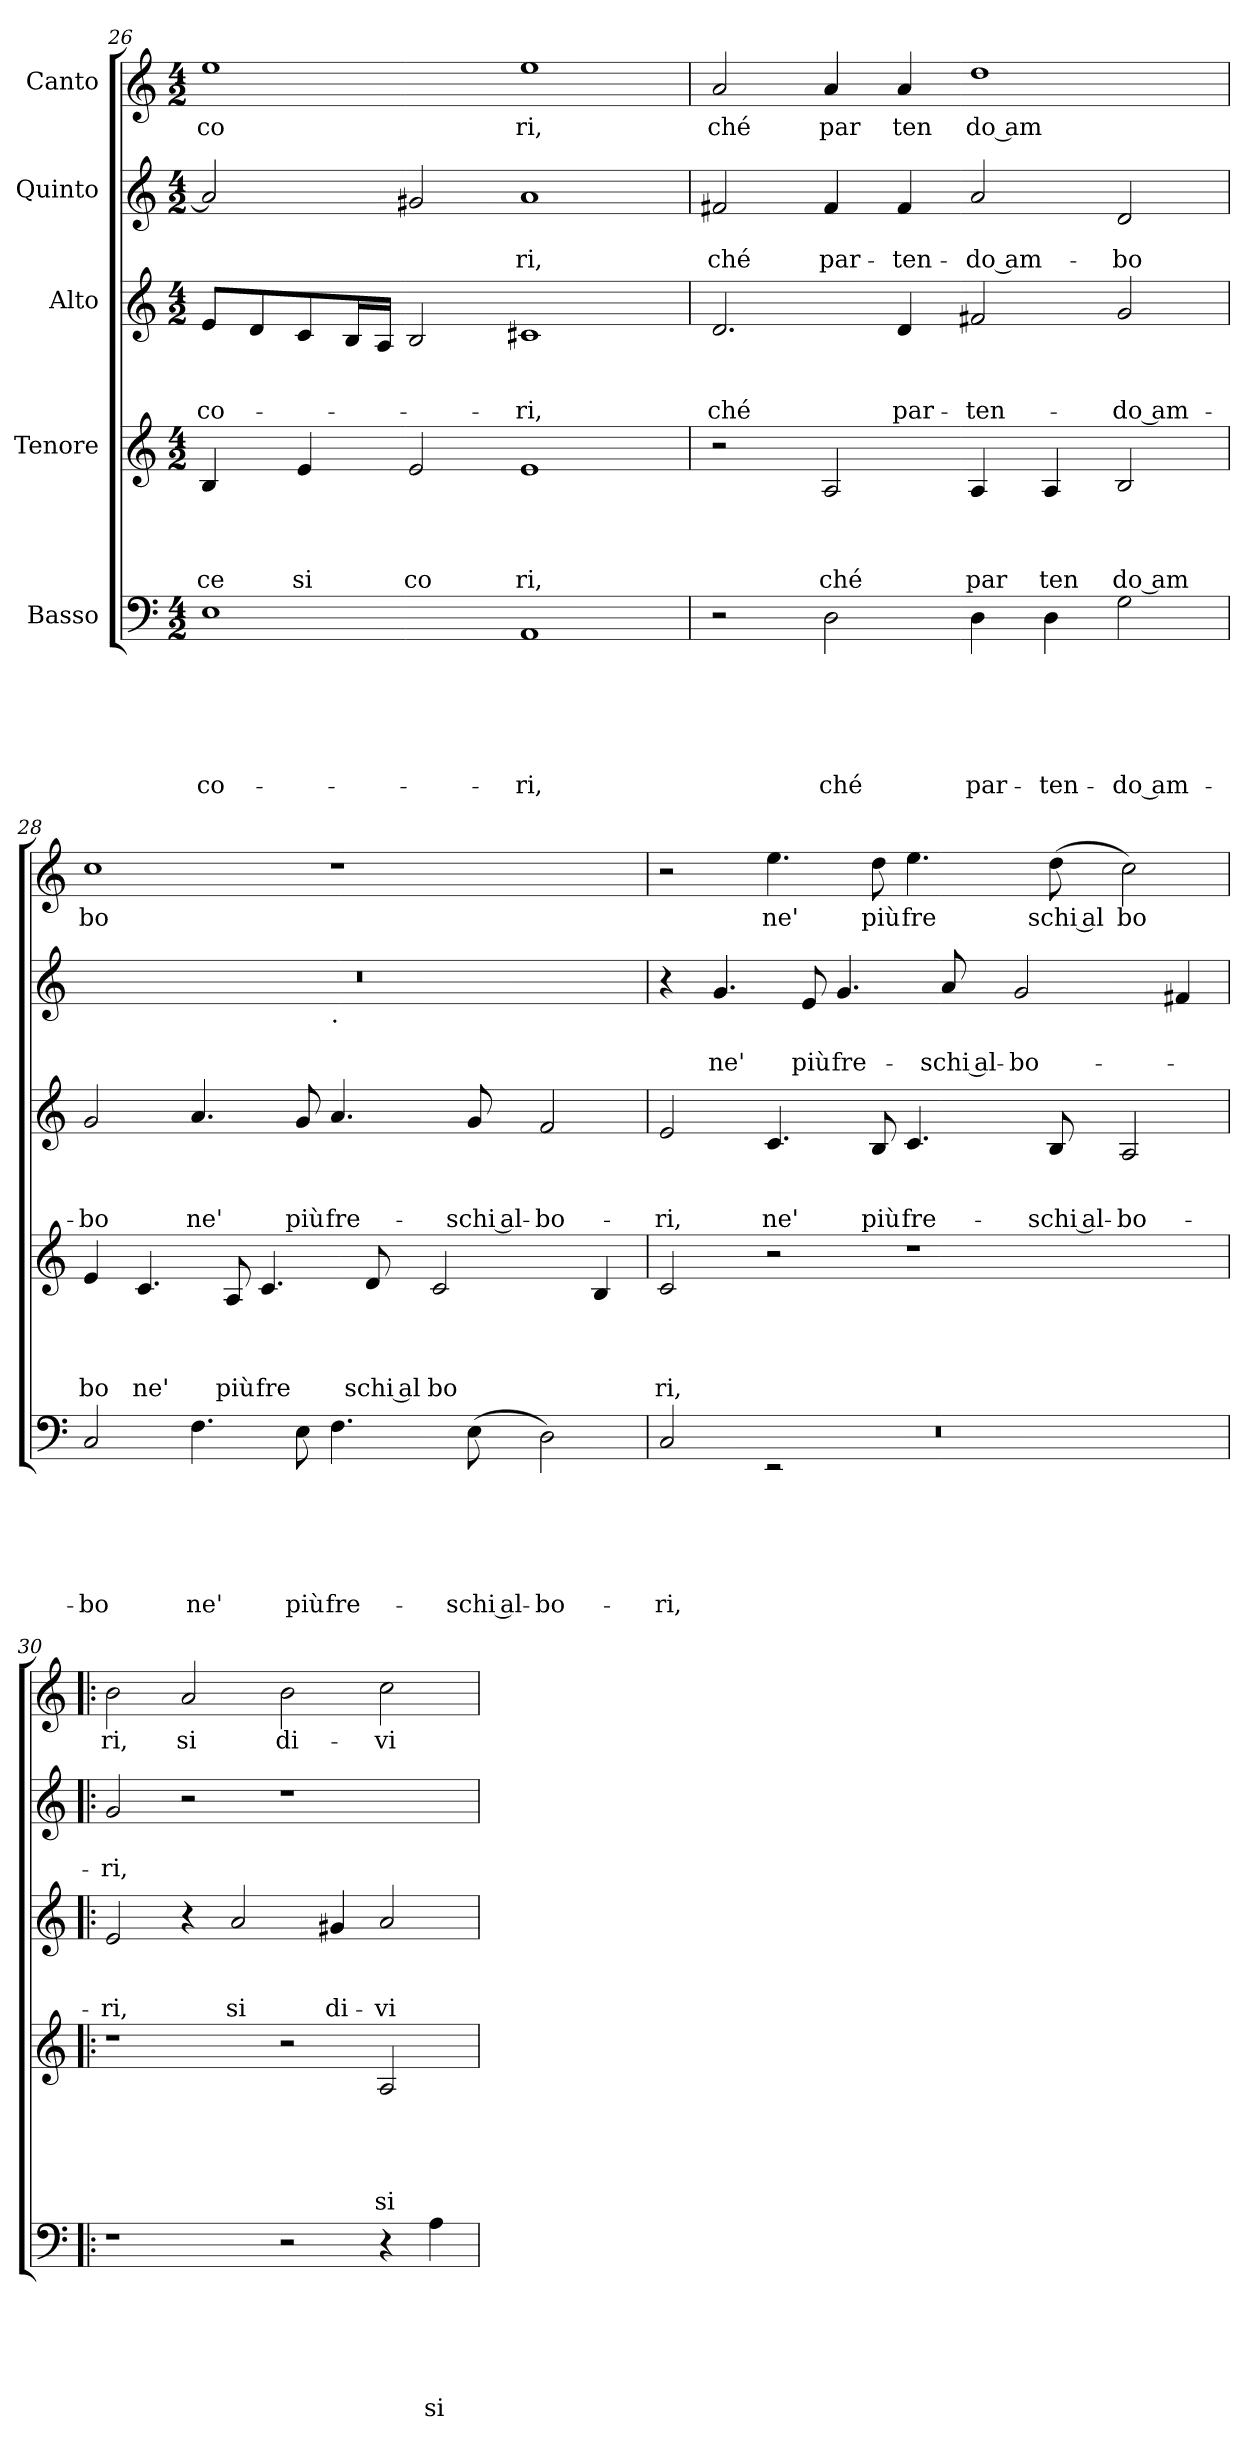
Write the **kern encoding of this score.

**kern	**text	**text	**text	**text	**text	**text	**kern	**text	**text	**text	**text	**text	**kern	**text	**text	**text	**kern	**text	**text	**kern	**text
*part5	*part5	*part5	*part5	*part5	*part5	*part5	*part4	*part4	*part4	*part4	*part4	*part4	*part3	*part3	*part3	*part3	*part2	*part2	*part2	*part1	*part1
*staff5	*staff5	*staff5	*staff5	*staff5	*staff5	*staff5	*staff4	*staff4	*staff4	*staff4	*staff4	*staff4	*staff3	*staff3	*staff3	*staff3	*staff2	*staff2	*staff2	*staff1	*staff1
*I"Basso	*	*	*	*	*	*	*I"Tenore	*	*	*	*	*	*I"Alto	*	*	*	*I"Quinto	*	*	*I"Canto	*
!!LO:LB:g=z
*clefF4	*	*	*	*	*	*	*clefG2	*	*	*	*	*	*clefG2	*	*	*	*clefG2	*	*	*clefG2	*
*k[]	*	*	*	*	*	*	*k[]	*	*	*	*	*	*k[]	*	*	*	*k[]	*	*	*k[]	*
*C:	*	*	*	*	*	*	*C:	*	*	*	*	*	*C:	*	*	*	*C:	*	*	*C:	*
*M4/2	*	*	*	*	*	*	*M4/2	*	*	*	*	*	*M4/2	*	*	*	*M4/2	*	*	*M4/2	*
=26	=26	=26	=26	=26	=26	=26	=26	=26	=26	=26	=26	=26	=26	=26	=26	=26	=26	=26	=26	=26	=26
!	!	!	!	!	!	!LO:LY:b	!	!	!	!	!LO:LY:b	!	!	!	!	!LO:LY:b	!	!	!	!	!LO:LY:b
1E	.	.	.	.	.	co-	4B/	.	.	.	-ce	.	8e/L	.	.	co-	2a/]	.	.	1ee	co
.	.	.	.	.	.	.	.	.	.	.	.	.	8d/	.	.	.	.	.	.	.	.
!	!	!	!	!	!	!	!	!	!	!	!LO:LY:b	!	!	!	!	!	!	!	!	!	!
.	.	.	.	.	.	.	4e/	.	.	.	si	.	8c/	.	.	.	.	.	.	.	.
.	.	.	.	.	.	.	.	.	.	.	.	.	16B/L	.	.	.	.	.	.	.	.
.	.	.	.	.	.	.	.	.	.	.	.	.	16A/JJ	.	.	.	.	.	.	.	.
!	!	!	!	!	!	!	!	!	!	!	!LO:LY:b	!	!	!	!	!	!	!	!	!	!
.	.	.	.	.	.	.	2e/	.	.	.	co	.	2B/	.	.	.	2g#X/	.	.	.	.
!	!	!	!	!	!	!LO:LY:b	!	!	!	!	!LO:LY:b	!	!	!	!	!LO:LY:b	!	!	!LO:LY:b	!	!LO:LY:b
1AA	.	.	.	.	.	-ri,	1e	.	.	.	ri,	.	1c#X	.	.	-ri,	1a	.	-ri,	1ee	ri,
=27	=27	=27	=27	=27	=27	=27	=27	=27	=27	=27	=27	=27	=27	=27	=27	=27	=27	=27	=27	=27	=27
!	!	!	!	!	!	!	!	!	!	!	!	!	!	!	!	!LO:LY:b	!	!	!LO:LY:b	!	!LO:LY:b
2r	.	.	.	.	.	.	2r	.	.	.	.	.	2.d/	.	.	ché	2f#X/	.	ché	2a/	ché
!	!	!	!	!	!	!LO:LY:b	!	!	!	!	!LO:LY:b	!	!	!	!	!	!	!	!LO:LY:b	!	!LO:LY:b
2D\	.	.	.	.	.	ché	2A/	.	.	.	ché	.	.	.	.	.	4f#/	.	par-	4a/	par
!	!	!	!	!	!	!	!	!	!	!	!	!	!	!	!	!LO:LY:b	!	!	!LO:LY:b	!	!LO:LY:b
.	.	.	.	.	.	.	.	.	.	.	.	.	4d/	.	.	par-	4f#/	.	-ten-	4a/	ten
!	!	!	!	!	!	!LO:LY:b	!	!	!	!	!LO:LY:b	!	!	!	!	!LO:LY:b	!	!	!LO:LY:b:rj	!	!LO:LY:b:rj
4D\	.	.	.	.	.	par-	4A/	.	.	.	par	.	2f#X/	.	.	-ten-	2a/	.	-do am-	1dd	do am
!	!	!	!	!	!	!LO:LY:b	!	!	!	!	!LO:LY:b	!	!	!	!	!	!	!	!	!	!
4D\	.	.	.	.	.	-ten-	4A/	.	.	.	ten	.	.	.	.	.	.	.	.	.	.
!	!	!	!	!	!	!LO:LY:b:rj	!	!	!	!	!LO:LY:b:rj	!	!	!	!	!LO:LY:b:rj	!	!	!LO:LY:b	!	!
2G\	.	.	.	.	.	-do am-	2B/	.	.	.	do am	.	2g/	.	.	-do am-	2d/	.	-bo	.	.
=28	=28	=28	=28	=28	=28	=28	=28	=28	=28	=28	=28	=28	=28	=28	=28	=28	=28	=28	=28	=28	=28
!	!	!	!	!	!	!LO:LY:b	!	!	!	!	!LO:LY:b	!	!	!	!	!LO:LY:b	!	!	!	!	!LO:LY:b
*	*	*	*	*	*	*	*	*	*	*	*	*	*	*	*	*	*^	*	*	*	*
2C/	.	.	.	.	.	-bo	4e/	.	.	.	bo	.	2g/	.	.	-bo	0r	1ryy	.	.	1cc	bo
!	!	!	!	!	!	!	!	!	!	!	!LO:LY:b	!	!	!	!	!	!	!	!	!	!	!
.	.	.	.	.	.	.	4.c/	.	.	.	ne'	.	.	.	.	.	.	.	.	.	.	.
!	!	!	!	!	!	!LO:LY:b	!	!	!	!	!	!	!	!	!	!LO:LY:b	!	!	!	!	!	!
4.F\	.	.	.	.	.	ne'	.	.	.	.	.	.	4.a/	.	.	ne'	.	.	.	.	.	.
!	!	!	!	!	!	!	!	!	!	!	!LO:LY:b	!	!	!	!	!	!	!	!	!	!	!
.	.	.	.	.	.	.	8A/	.	.	.	più	.	.	.	.	.	.	.	.	.	.	.
!	!	!	!	!	!	!	!	!	!	!	!LO:LY:b	!	!	!	!	!	!	!	!	!	!	!
.	.	.	.	.	.	.	4.c/	.	.	.	fre	.	.	.	.	.	.	.	.	.	.	.
!	!	!	!	!	!	!LO:LY:b	!	!	!	!	!	!	!	!	!	!LO:LY:b	!	!	!	!	!	!
8E\	.	.	.	.	.	più	.	.	.	.	.	.	8g/	.	.	più	.	.	.	.	.	.
!	!	!	!	!	!	!	!	!	!	!	!	!	!	!	!	!	!	!LO:TX:b:t=.	!	!	!	!
!	!	!	!	!	!	!LO:LY:b	!	!	!	!	!	!	!	!	!	!LO:LY:b	!	!	!	!	!	!
4.F\	.	.	.	.	.	fre-	.	.	.	.	.	.	4.a/	.	.	fre-	.	1ryy	.	.	1r	.
!	!	!	!	!	!	!	!	!	!	!	!LO:LY:b:rj	!	!	!	!	!	!	!	!	!	!	!
.	.	.	.	.	.	.	8d/	.	.	.	schi al	.	.	.	.	.	.	.	.	.	.	.
!	!	!	!	!	!	!	!	!	!	!	!LO:LY:b	!	!	!	!	!	!	!	!	!	!	!
.	.	.	.	.	.	.	2c/	.	.	.	bo	.	.	.	.	.	.	.	.	.	.	.
!	!	!	!	!	!	!LO:LY:b:rj	!	!	!	!	!	!	!	!	!	!LO:LY:b:rj	!	!	!	!	!	!
(<8E\	.	.	.	.	.	-schi al-	.	.	.	.	.	.	8g/	.	.	-schi al-	.	.	.	.	.	.
!	!	!	!	!	!	!LO:LY:b	!	!	!	!	!	!	!	!	!	!LO:LY:b	!	!	!	!	!	!
2D\)	.	.	.	.	.	-bo-	.	.	.	.	.	.	2f/	.	.	-bo-	.	.	.	.	.	.
.	.	.	.	.	.	.	4B/	.	.	.	.	.	.	.	.	.	.	.	.	.	.	.
=29	=29	=29	=29	=29	=29	=29	=29	=29	=29	=29	=29	=29	=29	=29	=29	=29	=29	=29	=29	=29	=29	=29
*^	*	*	*	*	*	*	*	*	*	*	*	*	*	*	*	*	*	*	*	*	*	*
*	*^	*	*	*	*	*	*	*	*	*	*	*	*	*	*	*	*	*	*	*	*	*	*
!	!	!LO:N:vis=1	!	!	!	!	!	!LO:LY:b	!	!	!	!	!LO:LY:b	!	!	!	!	!LO:LY:b	!	!	!	!	!	!
*	*	*	*	*	*	*	*	*	*	*	*	*	*	*	*	*	*	*	*v	*v	*	*	*	*
2C/	2ryy	0r	.	.	.	.	.	-ri,	2c/	.	.	.	ri,	.	2e/	.	.	-ri,	4r	.	.	2r	.
!	!	!	!	!	!	!	!	!	!	!	!	!	!	!	!	!	!	!	!	!	!LO:LY:b	!	!
.	.	.	.	.	.	.	.	.	.	.	.	.	.	.	.	.	.	.	4.g/	.	ne'	.	.
!	!	!	!	!	!	!	!	!	!	!	!	!	!	!	!	!	!	!LO:LY:b	!	!	!	!	!LO:LY:b
2ryy	2rEE	.	.	.	.	.	.	.	2r	.	.	.	.	.	4.c/	.	.	ne'	.	.	.	4.ee\	ne'
!	!	!	!	!	!	!	!	!	!	!	!	!	!	!	!	!	!	!	!	!	!LO:LY:b	!	!
.	.	.	.	.	.	.	.	.	.	.	.	.	.	.	.	.	.	.	8e/	.	più	.	.
!	!	!	!	!	!	!	!	!	!	!	!	!	!	!	!	!	!	!	!	!	!LO:LY:b	!	!
.	.	.	.	.	.	.	.	.	.	.	.	.	.	.	.	.	.	.	4.g/	.	fre-	.	.
!	!	!	!	!	!	!	!	!	!	!	!	!	!	!	!	!	!	!LO:LY:b	!	!	!	!	!LO:LY:b
.	.	.	.	.	.	.	.	.	.	.	.	.	.	.	8B/	.	.	più	.	.	.	8dd\	più
!	!	!	!	!	!	!	!	!	!	!	!	!	!	!	!	!	!	!LO:LY:b	!	!	!	!	!LO:LY:b
1ryy	1ryy	.	.	.	.	.	.	.	1r	.	.	.	.	.	4.c/	.	.	fre-	.	.	.	4.ee\	fre
!	!	!	!	!	!	!	!	!	!	!	!	!	!	!	!	!	!	!	!	!	!LO:LY:b:rj	!	!
.	.	.	.	.	.	.	.	.	.	.	.	.	.	.	.	.	.	.	8a/	.	-schi al-	.	.
!	!	!	!	!	!	!	!	!	!	!	!	!	!	!	!	!	!	!	!	!	!LO:LY:b	!	!
.	.	.	.	.	.	.	.	.	.	.	.	.	.	.	.	.	.	.	2g/	.	-bo-	.	.
!	!	!	!	!	!	!	!	!	!	!	!	!	!	!	!	!	!	!LO:LY:b:rj	!	!	!	!	!LO:LY:b:rj
.	.	.	.	.	.	.	.	.	.	.	.	.	.	.	8B/	.	.	-schi al-	.	.	.	(<8dd\	schi al
!	!	!	!	!	!	!	!	!	!	!	!	!	!	!	!	!	!	!LO:LY:b	!	!	!	!	!LO:LY:b
.	.	.	.	.	.	.	.	.	.	.	.	.	.	.	2A/	.	.	-bo-	.	.	.	2cc\)	bo
.	.	.	.	.	.	.	.	.	.	.	.	.	.	.	.	.	.	.	4f#X/	.	.	.	.
*v	*v	*v	*	*	*	*	*	*	*	*	*	*	*	*	*	*	*	*	*	*	*	*	*
!!LO:PB:g=z
=30!|:	=30!|:	=30!|:	=30!|:	=30!|:	=30!|:	=30!|:	=30!|:	=30!|:	=30!|:	=30!|:	=30!|:	=30!|:	=30!|:	=30!|:	=30!|:	=30!|:	=30!|:	=30!|:	=30!|:	=30!|:	=30!|:
!	!	!	!	!	!	!	!	!	!	!	!	!	!	!	!	!LO:LY:b	!	!	!LO:LY:b	!	!LO:LY:b
1r	.	.	.	.	.	.	1r	.	.	.	.	.	2e/	.	.	-ri,	2g/	.	-ri,	2b\	ri,
!	!	!	!	!	!	!	!	!	!	!	!	!	!	!	!	!	!	!	!	!	!LO:LY:b
.	.	.	.	.	.	.	.	.	.	.	.	.	4r	.	.	.	2r	.	.	2a/	si
!	!	!	!	!	!	!	!	!	!	!	!	!	!	!	!	!LO:LY:b	!	!	!	!	!
.	.	.	.	.	.	.	.	.	.	.	.	.	2a/	.	.	si	.	.	.	.	.
!	!	!	!	!	!	!	!	!	!	!	!	!	!	!	!	!	!	!	!	!	!LO:LY:b
2r	.	.	.	.	.	.	2r	.	.	.	.	.	.	.	.	.	1r	.	.	2b\	di-
!	!	!	!	!	!	!	!	!	!	!	!	!	!	!	!	!LO:LY:b	!	!	!	!	!
.	.	.	.	.	.	.	.	.	.	.	.	.	4g#X/	.	.	di-	.	.	.	.	.
!	!	!	!	!	!	!	!	!	!	!	!	!LO:LY:b	!	!	!	!LO:LY:b	!	!	!	!	!LO:LY:b
4r	.	.	.	.	.	.	2A/	.	.	.	.	si	2a/	.	.	-vi-	.	.	.	2cc\	-vi-
!	!	!	!	!	!	!LO:LY:b	!	!	!	!	!	!	!	!	!	!	!	!	!	!	!
4A\	.	.	.	.	.	si	.	.	.	.	.	.	.	.	.	.	.	.	.	.	.
=	=	=	=	=	=	=	=	=	=	=	=	=	=	=	=	=	=	=	=	=	=
*-	*-	*-	*-	*-	*-	*-	*-	*-	*-	*-	*-	*-	*-	*-	*-	*-	*-	*-	*-	*-	*-
